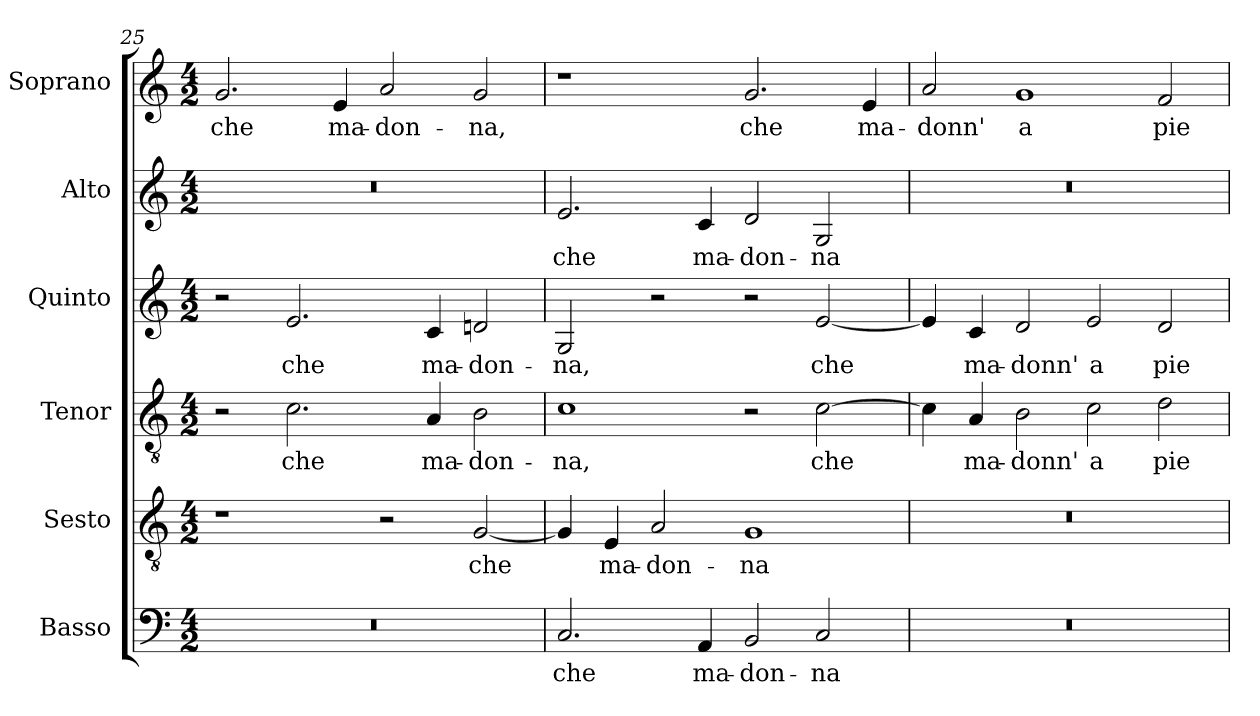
**kern	**text	**kern	**text	**kern	**text	**kern	**text	**kern	**text	**kern	**text
*part6	*part6	*part5	*part5	*part4	*part4	*part3	*part3	*part2	*part2	*part1	*part1
*staff6	*staff6	*staff5	*staff5	*staff4	*staff4	*staff3	*staff3	*staff2	*staff2	*staff1	*staff1
*I"Basso	*	*I"Sesto	*	*I"Tenor	*	*I"Quinto	*	*I"Alto	*	*I"Soprano	*
*	*	*I'T.	*	*I'T.	*	*	*	*I'A.	*	*I'Sop.	*
*clefF4	*	*clefGv2	*	*clefGv2	*	*clefG2	*	*clefG2	*	*clefG2	*
*	*	*ITrd7c12	*	*ITrd7c12	*	*	*	*	*	*	*
*k[]	*	*k[]	*	*k[]	*	*k[]	*	*k[]	*	*k[]	*
*C:	*	*C:	*	*C:	*	*C:	*	*C:	*	*C:	*
*M4/2	*	*M4/2	*	*M4/2	*	*M4/2	*	*M4/2	*	*M4/2	*
=25	=25	=25	=25	=25	=25	=25	=25	=25	=25	=25	=25
!LO:N:vis=1	!	!	!	!	!	!	!	!LO:N:vis=1	!	!	!
!	!	!	!	!	!	!	!	!	!	!	!LO:LY:b:color=#000000
0r	.	1r	.	2r	.	2r	.	0r	.	2.gi/	che
!	!	!	!	!	!LO:LY:b:color=#000000	!	!	!	!	!	!
!	!	!	!	!	!	!	!LO:LY:b:color=#000000	!	!	!	!
.	.	.	.	2.Ci\	che	2.ei/	che	.	.	.	.
!	!	!	!	!	!	!	!	!	!	!	!LO:LY:b:color=#000000
.	.	.	.	.	.	.	.	.	.	4ei/	ma-
!	!	!	!	!	!	!	!	!	!	!	!LO:LY:b:color=#000000
.	.	2r	.	.	.	.	.	.	.	2ai/	-don-
!	!	!	!	!	!LO:LY:b:color=#000000	!	!	!	!	!	!
!	!	!	!	!	!	!	!LO:LY:b:color=#000000	!	!	!	!
.	.	.	.	4AAi/	ma-	4ci/	ma-	.	.	.	.
!	!	!	!LO:LY:b:color=#000000	!	!	!	!	!	!	!	!
!	!	!	!	!	!LO:LY:b:color=#000000	!	!	!	!	!	!
!	!	!	!	!	!	!	!LO:LY:b:color=#000000	!	!	!	!
!	!	!	!	!	!	!	!	!	!	!	!LO:LY:b:color=#000000
.	.	[2GGi/	che	2BBi\	-don-	2dni/	-don-	.	.	2gi/	-na,
=26	=26	=26	=26	=26	=26	=26	=26	=26	=26	=26	=26
!	!LO:LY:b:color=#000000	!	!	!	!	!	!	!	!	!	!
!	!	!	!	!	!LO:LY:b:color=#000000	!	!	!	!	!	!
!	!	!	!	!	!	!	!LO:LY:b:color=#000000	!	!	!	!
!	!	!	!	!	!	!	!	!	!LO:LY:b:color=#000000	!	!
2.Ci/	che	4GGi/]	.	1Ci	-na,	2Gi/	-na,	2.ei/	che	1r	.
!	!	!	!LO:LY:b:color=#000000	!	!	!	!	!	!	!	!
.	.	4EEi/	ma-	.	.	.	.	.	.	.	.
!	!	!	!LO:LY:b:color=#000000	!	!	!	!	!	!	!	!
.	.	2AAi/	-don-	.	.	2r	.	.	.	.	.
!	!LO:LY:b:color=#000000	!	!	!	!	!	!	!	!	!	!
!	!	!	!	!	!	!	!	!	!LO:LY:b:color=#000000	!	!
4AAi/	ma-	.	.	.	.	.	.	4ci/	ma-	.	.
!	!LO:LY:b:color=#000000	!	!	!	!	!	!	!	!	!	!
!	!	!	!LO:LY:b:color=#000000	!	!	!	!	!	!	!	!
!	!	!	!	!	!	!	!	!	!LO:LY:b:color=#000000	!	!
!	!	!	!	!	!	!	!	!	!	!	!LO:LY:b:color=#000000
2BBi/	-don-	1GGi	-na	2r	.	2r	.	2di/	-don-	2.gi/	che
!	!LO:LY:b:color=#000000	!	!	!	!	!	!	!	!	!	!
!	!	!	!	!	!LO:LY:b:color=#000000	!	!	!	!	!	!
!	!	!	!	!	!	!	!LO:LY:b:color=#000000	!	!	!	!
!	!	!	!	!	!	!	!	!	!LO:LY:b:color=#000000	!	!
2Ci/	-na	.	.	[2Ci\	che	[2ei/	che	2Gi/	-na	.	.
!	!	!	!	!	!	!	!	!	!	!	!LO:LY:b:color=#000000
.	.	.	.	.	.	.	.	.	.	4ei/	ma-
=27	=27	=27	=27	=27	=27	=27	=27	=27	=27	=27	=27
!LO:N:vis=1	!	!LO:N:vis=1	!	!	!	!	!	!LO:N:vis=1	!	!	!
!	!	!	!	!	!	!	!	!	!	!	!LO:LY:b:color=#000000
0r	.	0r	.	4Ci\]	.	4ei/]	.	0r	.	2ai/	-donn'
!	!	!	!	!	!LO:LY:b:color=#000000	!	!	!	!	!	!
!	!	!	!	!	!	!	!LO:LY:b:color=#000000	!	!	!	!
.	.	.	.	4AAi/	ma-	4ci/	ma-	.	.	.	.
!	!	!	!	!	!LO:LY:b:color=#000000	!	!	!	!	!	!
!	!	!	!	!	!	!	!LO:LY:b:color=#000000	!	!	!	!
!	!	!	!	!	!	!	!	!	!	!	!LO:LY:b:color=#000000
.	.	.	.	2BBi\	-donn'	2di/	-donn'	.	.	1gi	a
!	!	!	!	!	!LO:LY:b:color=#000000	!	!	!	!	!	!
!	!	!	!	!	!	!	!LO:LY:b:color=#000000	!	!	!	!
.	.	.	.	2Ci\	a	2ei/	a	.	.	.	.
!	!	!	!	!	!LO:LY:b:color=#000000	!	!	!	!	!	!
!	!	!	!	!	!	!	!LO:LY:b:color=#000000	!	!	!	!
!	!	!	!	!	!	!	!	!	!	!	!LO:LY:b:color=#000000
.	.	.	.	2Di\	pie-	2di/	pie-	.	.	2fi/	pie-
=	=	=	=	=	=	=	=	=	=	=	=
*-	*-	*-	*-	*-	*-	*-	*-	*-	*-	*-	*-
